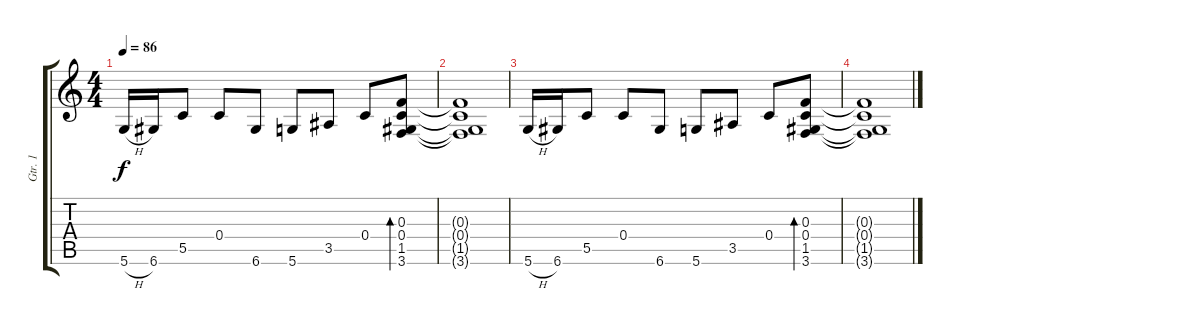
\track ("Gtr. 1" "Gtr. 1") {instrument overdrivenguitar}
\staff {score tabs}
\tuning (D4 A3 F3 C3 G2 D2) {hide}
\ts (4 4)
\tempo 86
\clef g2
\ks c
5.6{h}.16{dy f} 6.6.16 5.5.8 0.4.8 6.6.8 5.6.8 3.5.8 0.4.8 (0.3 0.4 1.5 3.6).8{bd 120} |
(0.3{t} 0.4{t} 1.5{t} 3.6{t}).1 |
5.6{h}.16 6.6.16 5.5.8 0.4.8 6.6.8 5.6.8 3.5.8 0.4.8 (0.3 0.4 1.5 3.6).8{bd 120} |
(0.3{t} 0.4{t} 1.5{t} 3.6{t}).1
